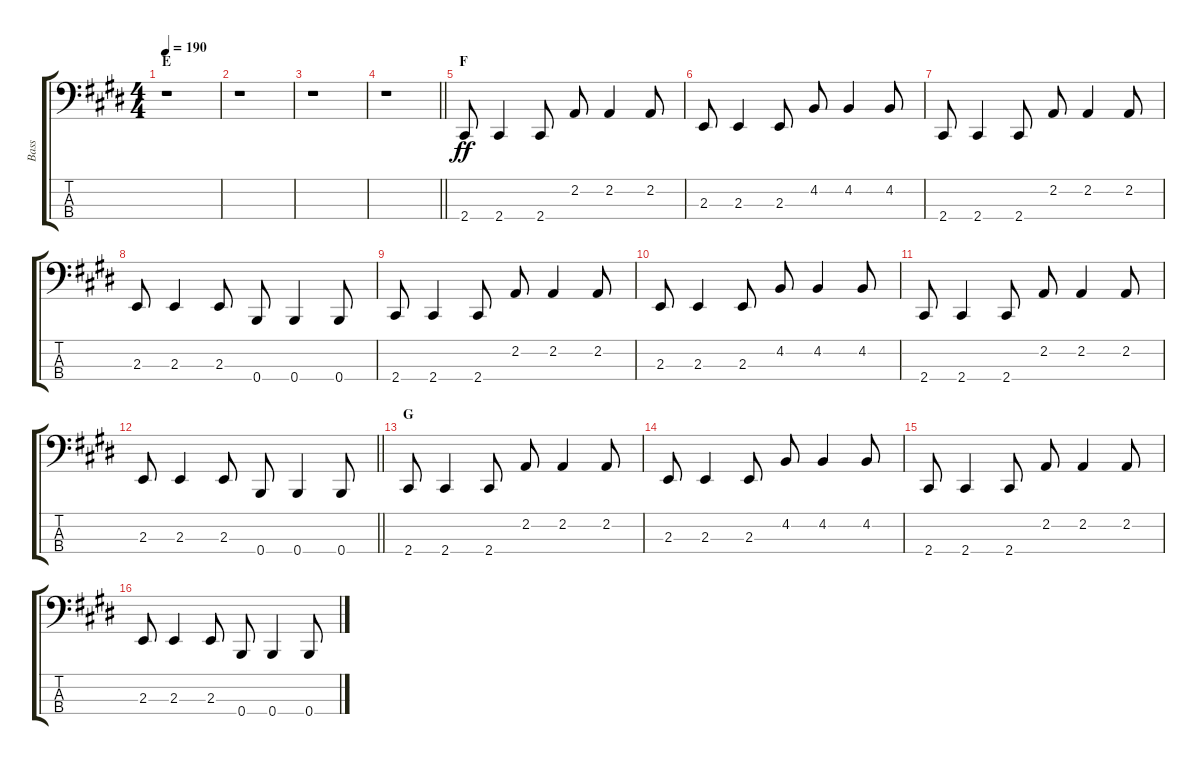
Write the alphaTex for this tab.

\track ("Bass" "Bass") {instrument electricbasspick}
\staff {score tabs}
\tuning (C2 G1 D1 B0) {hide}
\ts (4 4)
\section ("" "E")
\tempo 190
\clef f4
\ks e
r.1{dy ff} |
r.1 |
r.1 |
\barLineRight lightlight
r.1 |
\section ("" "F")
2.4.8 2.4.4 2.4.8 2.2.8 2.2.4 2.2.8 |
2.3.8 2.3.4 2.3.8 4.2.8 4.2.4 4.2.8 |
2.4.8 2.4.4 2.4.8 2.2.8 2.2.4 2.2.8 |
2.3.8 2.3.4 2.3.8 0.4.8 0.4.4 0.4.8 |
2.4.8 2.4.4 2.4.8 2.2.8 2.2.4 2.2.8 |
2.3.8 2.3.4 2.3.8 4.2.8 4.2.4 4.2.8 |
2.4.8 2.4.4 2.4.8 2.2.8 2.2.4 2.2.8 |
\barLineRight lightlight
2.3.8 2.3.4 2.3.8 0.4.8 0.4.4 0.4.8 |
\section ("" "G")
2.4.8 2.4.4 2.4.8 2.2.8 2.2.4 2.2.8 |
2.3.8 2.3.4 2.3.8 4.2.8 4.2.4 4.2.8 |
2.4.8 2.4.4 2.4.8 2.2.8 2.2.4 2.2.8 |
2.3.8 2.3.4 2.3.8 0.4.8 0.4.4 0.4.8
